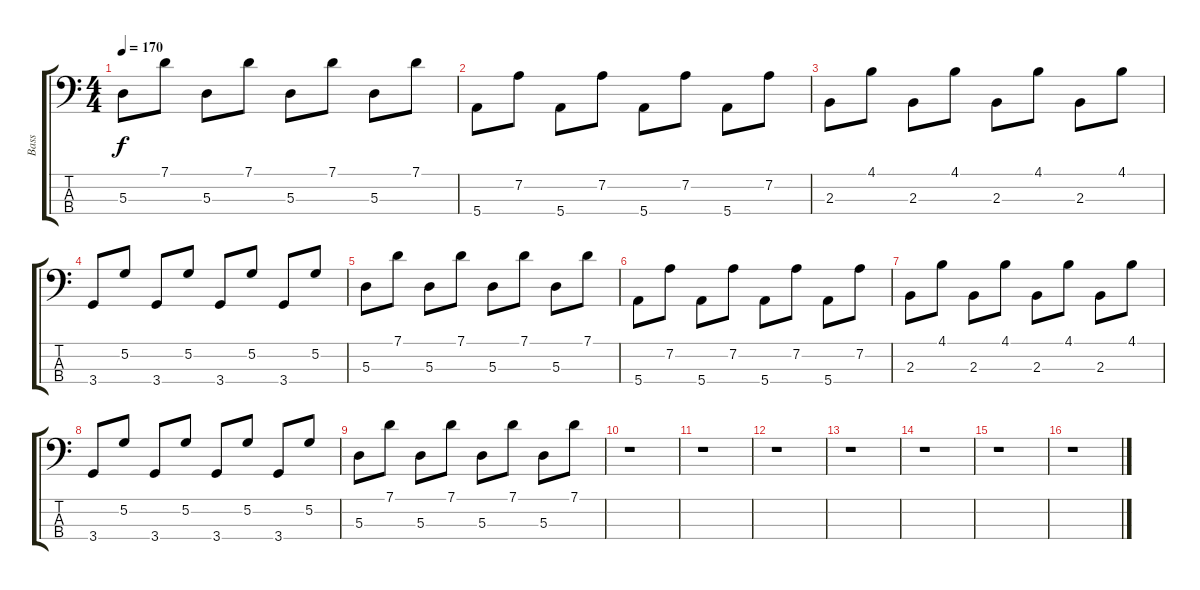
\track ("Bass" "Bass") {instrument electricbasspick}
\staff {score tabs}
\tuning (G2 D2 A1 E1) {hide}
\ts (4 4)
\tempo 170
\clef f4
\ks c
5.3.8{dy f} 7.1.8 5.3.8 7.1.8 5.3.8 7.1.8 5.3.8 7.1.8 |
5.4.8 7.2.8 5.4.8 7.2.8 5.4.8 7.2.8 5.4.8 7.2.8 |
2.3.8 4.1.8 2.3.8 4.1.8 2.3.8 4.1.8 2.3.8 4.1.8 |
3.4.8 5.2.8 3.4.8 5.2.8 3.4.8 5.2.8 3.4.8 5.2.8 |
5.3.8 7.1.8 5.3.8 7.1.8 5.3.8 7.1.8 5.3.8 7.1.8 |
5.4.8 7.2.8 5.4.8 7.2.8 5.4.8 7.2.8 5.4.8 7.2.8 |
2.3.8 4.1.8 2.3.8 4.1.8 2.3.8 4.1.8 2.3.8 4.1.8 |
3.4.8 5.2.8 3.4.8 5.2.8 3.4.8 5.2.8 3.4.8 5.2.8 |
5.3.8 7.1.8 5.3.8 7.1.8 5.3.8 7.1.8 5.3.8 7.1.8 |
r.1 |
r.1 |
r.1 |
r.1 |
r.1 |
r.1 |
r.1
